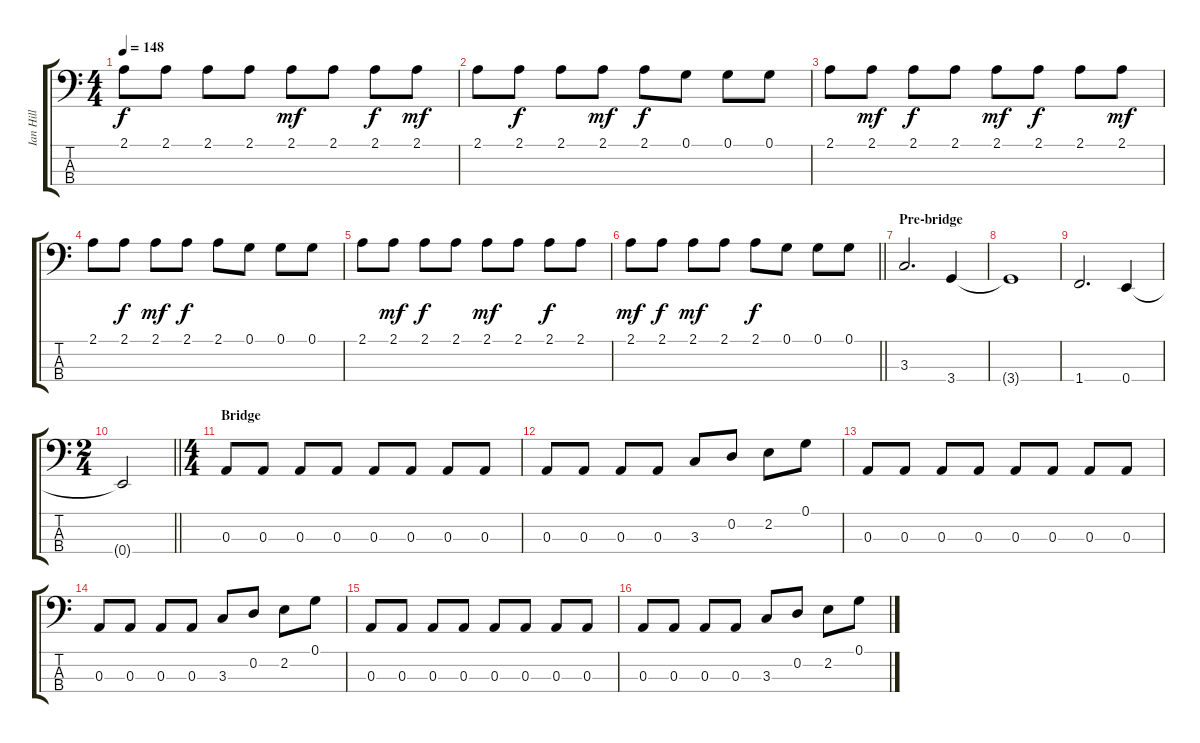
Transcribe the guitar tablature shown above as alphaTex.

\track ("Ian Hill" "Ian Hill") {instrument electricbasspick}
\staff {score tabs}
\tuning (G2 D2 A1 E1) {hide}
\ts (4 4)
\tempo 148
\clef f4
\ks c
2.1.8{dy f} 2.1.8 2.1.8 2.1.8 2.1.8{dy mf} 2.1.8 2.1.8{dy f} 2.1.8{dy mf} |
2.1.8 2.1.8{dy f} 2.1.8 2.1.8{dy mf} 2.1.8{dy f} 0.1.8 0.1.8 0.1.8 |
2.1.8 2.1.8{dy mf} 2.1.8{dy f} 2.1.8 2.1.8{dy mf} 2.1.8{dy f} 2.1.8 2.1.8{dy mf} |
2.1.8 2.1.8{dy f} 2.1.8{dy mf} 2.1.8{dy f} 2.1.8 0.1.8 0.1.8 0.1.8 |
2.1.8 2.1.8{dy mf} 2.1.8{dy f} 2.1.8 2.1.8{dy mf} 2.1.8 2.1.8{dy f} 2.1.8 |
\barLineRight lightlight
2.1.8{dy mf} 2.1.8{dy f} 2.1.8{dy mf} 2.1.8 2.1.8{dy f} 0.1.8 0.1.8 0.1.8 |
\section ("" "Pre-bridge")
3.3.2{d} 3.4.4 |
3.4{t}.1 |
1.4.2{d} 0.4.4 |
\ts (2 4)
\barLineRight lightlight
0.4{t}.2 |
\ts (4 4)
\section ("" "Bridge")
0.3.8 0.3.8 0.3.8 0.3.8 0.3.8 0.3.8 0.3.8 0.3.8 |
0.3.8 0.3.8 0.3.8 0.3.8 3.3.8 0.2.8 2.2.8 0.1.8 |
0.3.8 0.3.8 0.3.8 0.3.8 0.3.8 0.3.8 0.3.8 0.3.8 |
0.3.8 0.3.8 0.3.8 0.3.8 3.3.8 0.2.8 2.2.8 0.1.8 |
0.3.8 0.3.8 0.3.8 0.3.8 0.3.8 0.3.8 0.3.8 0.3.8 |
0.3.8 0.3.8 0.3.8 0.3.8 3.3.8 0.2.8 2.2.8 0.1.8
